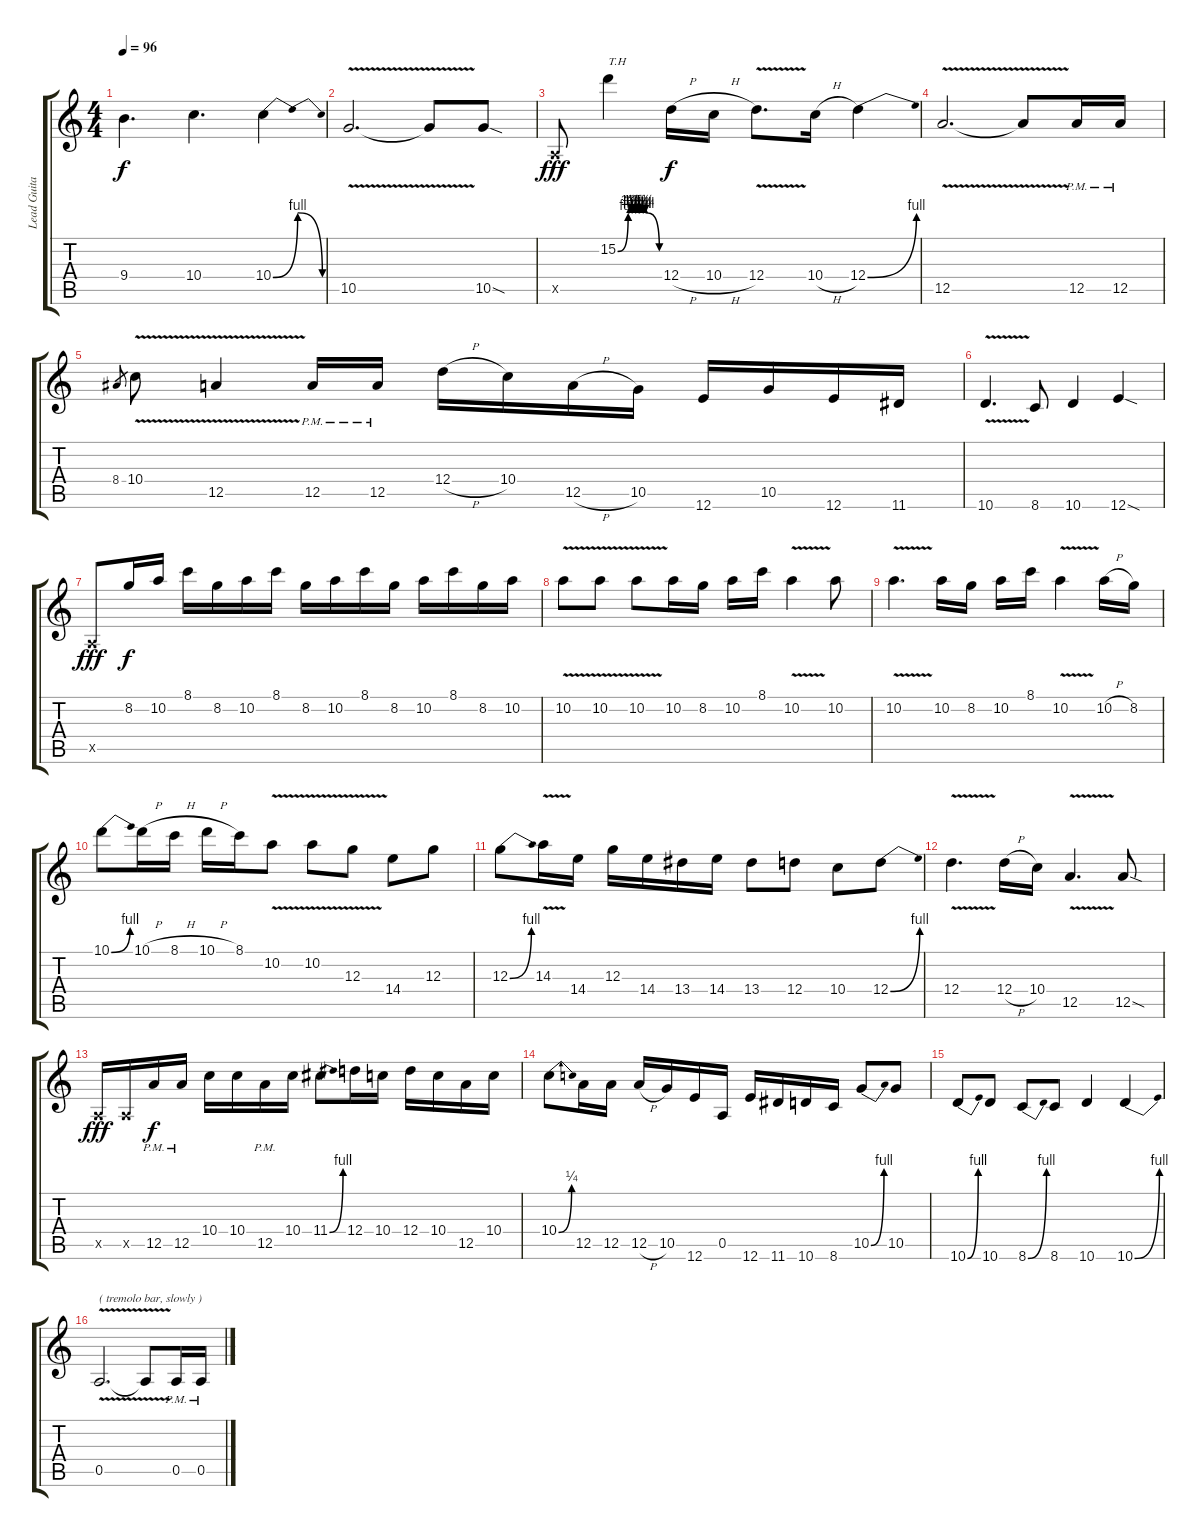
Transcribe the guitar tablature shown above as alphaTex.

\track ("Lead Guitar" "Lead Guita") {instrument distortionguitar}
\staff {score tabs}
\tuning (E4 B3 G3 D3 A2 E2) {hide}
\ts (4 4)
\tempo 96
\clef g2
\ks c
9.4.4{d dy f} 10.4.4{d} 10.4{be (bendrelease 0 0 15 4 30 4 60 0)}.4 |
10.5{v}.2{d} 10.5{t}.8 10.5{sod}.8 |
0.5{x}.8{dy fff} 15.2{be (custom 0 0 15 4 18 5 20 4 22 5 25 4 27 5 30 4 33 5 36 4 38 5 40 4 60 0)}.4{txt "T.H" instrument guitarharmonics} 12.4{h}.16{dy f instrument distortionguitar} 10.4{h}.16 12.4{v}.8{d} 10.4{h}.16 12.4{be (bend 0 0 60 4)}.4 |
12.5{v}.2{d} 12.5{t}.8 12.5{pm}.16 12.5{pm}.16 |
8.4.8{gr} 10.4{v}.8 12.5{v}.4 12.5{pm}.16 12.5{pm}.16 12.4{h}.16 10.4.16 12.5{h}.16 10.5.16 12.6.16 10.5.16 12.6.16 11.6.16 |
10.6{v}.4{d} 8.6.8 10.6.4 12.6{sod}.4 |
0.5{x}.8{dy fff} 8.2.16{dy f} 10.2.16 8.1.16 8.2.16 10.2.16 8.1.16 8.2.16 10.2.16 8.1.16 8.2.16 10.2.16 8.1.16 8.2.16 10.2.16 |
10.2{v}.8 10.2{v}.8 10.2{v}.8 10.2.16 8.2.16 10.2.16 8.1.16 10.2{v}.4 10.2.8 |
10.2{v}.4{d} 10.2.16 8.2.16 10.2.16 8.1.16 10.2{v}.4 10.2{h}.16 8.2.16 |
10.1{be (bend 0 0 60 4)}.8 10.1{h}.16 8.1{h}.16 10.1{h}.16 8.1.16 10.2{v}.8 10.2{v}.8 12.3{v}.8 14.4.8 12.3.8 |
12.3{be (bend 0 0 60 4)}.8 14.3{v}.16 14.4.16 12.3.16 14.4.16 13.4.16 14.4.16 13.4.8 12.4.8 10.4.8 12.4{be (bend 0 0 60 4)}.8 |
12.4{v}.4{d} 12.4{h}.16 10.4.16 12.5{v}.4{d} 12.5{sod}.8 |
0.5{x}.16{dy fff} 0.5{x}.16 12.5{pm}.16{dy f} 12.5{pm}.16 10.4.16 10.4.16 12.5{pm}.16 10.4.16 11.4{be (bend 0 0 60 4)}.8 12.4.16 10.4.16 12.4.16 10.4.16 12.5.16 10.4.16 |
10.4{be (bend 0 0 60 1)}.8 12.5.16 12.5.16 12.5{h}.16 10.5.16 12.6.16 0.5.16 12.6.16 11.6.16 10.6.16 8.6.16 10.5{be (bend 0 0 60 4)}.8 10.5.8 |
10.6{be (bend 0 0 60 4)}.8 10.6.8 8.6{be (bend 0 0 60 4)}.8 8.6.8 10.6.4 10.6{be (bend 0 0 60 4)}.4 |
0.5{v}.2{d txt "( tremolo bar, slowly )"} 0.5{t}.8 0.5{pm}.16 0.5{pm}.16
